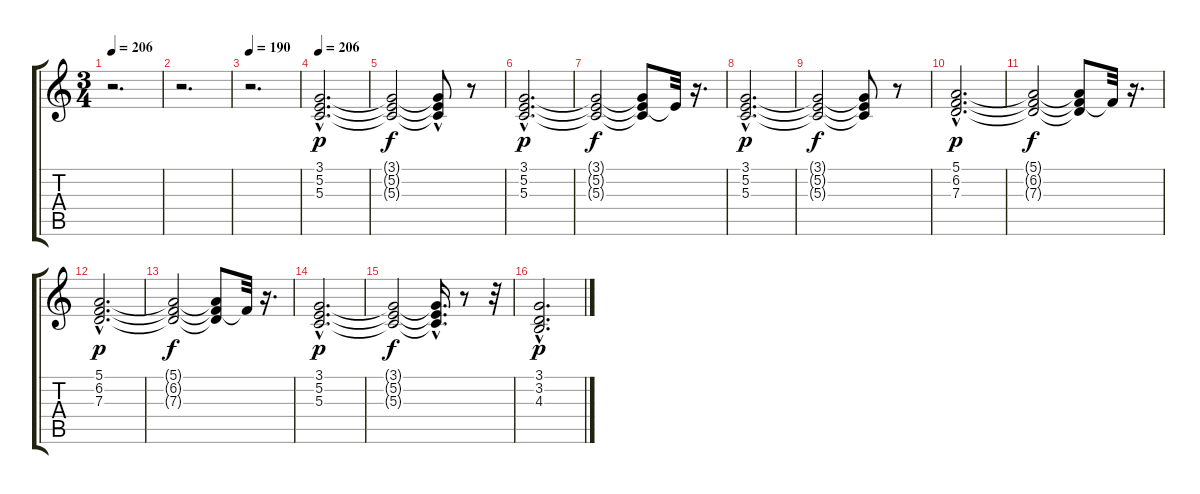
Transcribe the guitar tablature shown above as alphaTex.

\track "" {instrument tubularbells}
\staff {score tabs}
\tuning (E4 B3 G3 D3 A2 E2) {hide}
\ts (3 4)
\tempo 206
\clef g2
\ks c
r.2{d dy p} |
r.2{d} |
\tempo 190
r.2{d} |
\tempo 206
(3.1{hac} 5.2{hac} 5.3{hac}).2{d} |
(3.1{t} 5.2{t} 5.3{t}).2{dy f} (3.1{hac t} 5.2{t} 5.3{hac t}).8 r.8 |
(3.1{hac} 5.2{hac} 5.3{hac}).2{d dy p} |
(3.1{t} 5.2{t} 5.3{t}).2{dy f} (3.1{t} 5.2{t} 5.3{t}).8 5.2{t}.32 r.16{d} |
(3.1{hac} 5.2{hac} 5.3{hac}).2{d dy p} |
(3.1{t} 5.2{t} 5.3{t}).2{dy f} (3.1{t} 5.2{t} 5.3{t}).8 r.8 |
(5.1{hac} 6.2{hac} 7.3{hac}).2{d dy p} |
(5.1{t} 6.2{t} 7.3{t}).2{dy f} (5.1{t} 6.2{t} 7.3{t}).8 6.2{t}.32 r.16{d} |
(5.1{hac} 6.2{hac} 7.3{hac}).2{d dy p} |
(5.1{t} 6.2{t} 7.3{t}).2{dy f} (5.1{t} 6.2{t} 7.3{t}).8 6.2{t}.32 r.16{d} |
(3.1{hac} 5.2{hac} 5.3{hac}).2{d dy p} |
(3.1{t} 5.2{t} 5.3{t}).2{dy f} (3.1{hac t} 5.2{hac t} 5.3{t}).16{d} r.8 r.32 |
(3.1{hac} 3.2{hac} 4.3{hac}).2{d dy p}
